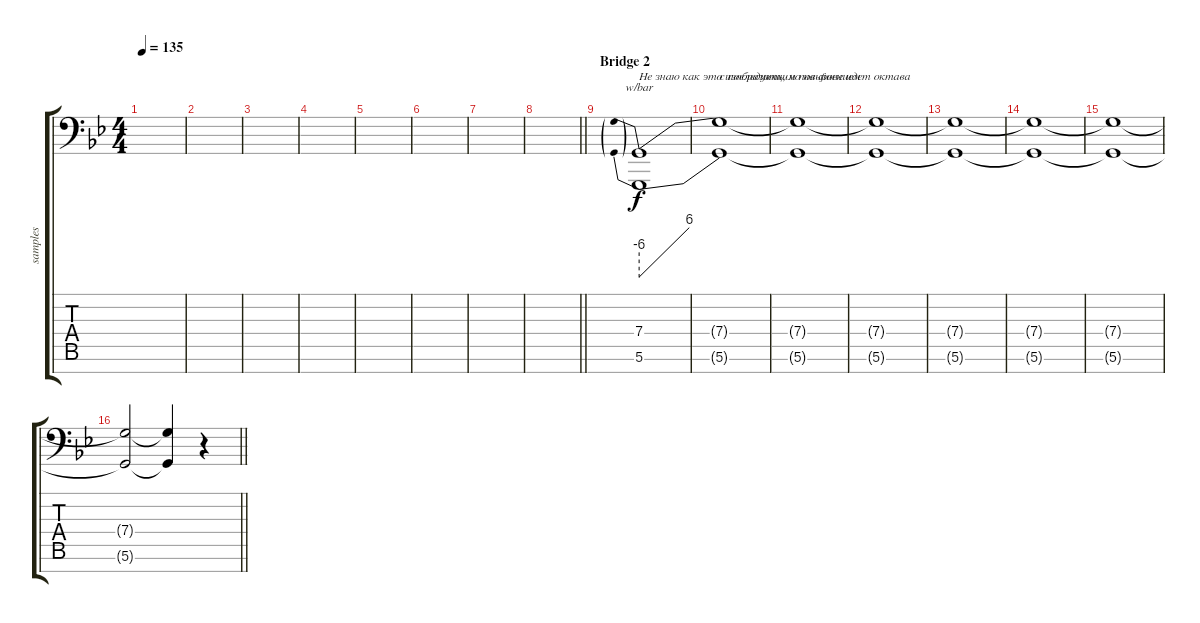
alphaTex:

\track ("samples" "samples") {instrument brightacousticpiano}
\staff {score tabs}
\tuning (D5 A4 F4 C3 G2 D2 G1) {hide}
\ts (4 4)
\tempo 135
\clef f4
\ks gminor
|
|
|
|
|
|
|
\barLineRight lightlight
|
\section ("" "Bridge 2")
(7.4 5.6).1{tbe (predivedive default 0 -24 60 24) txt "Не знаю как это изобразить, но на фоне идет октава" volume 10 instrument lead2sawtooth} |
(7.4{t} 5.6{t}).1{txt "с последующим повышением"} |
(7.4{t} 5.6{t}).1 |
(7.4{t} 5.6{t}).1 |
(7.4{t} 5.6{t}).1 |
(7.4{t} 5.6{t}).1 |
(7.4{t} 5.6{t}).1 |
\barLineRight lightlight
(7.4{t} 5.6{t}).2 (7.4{t} 5.6{t}).4 r.4
